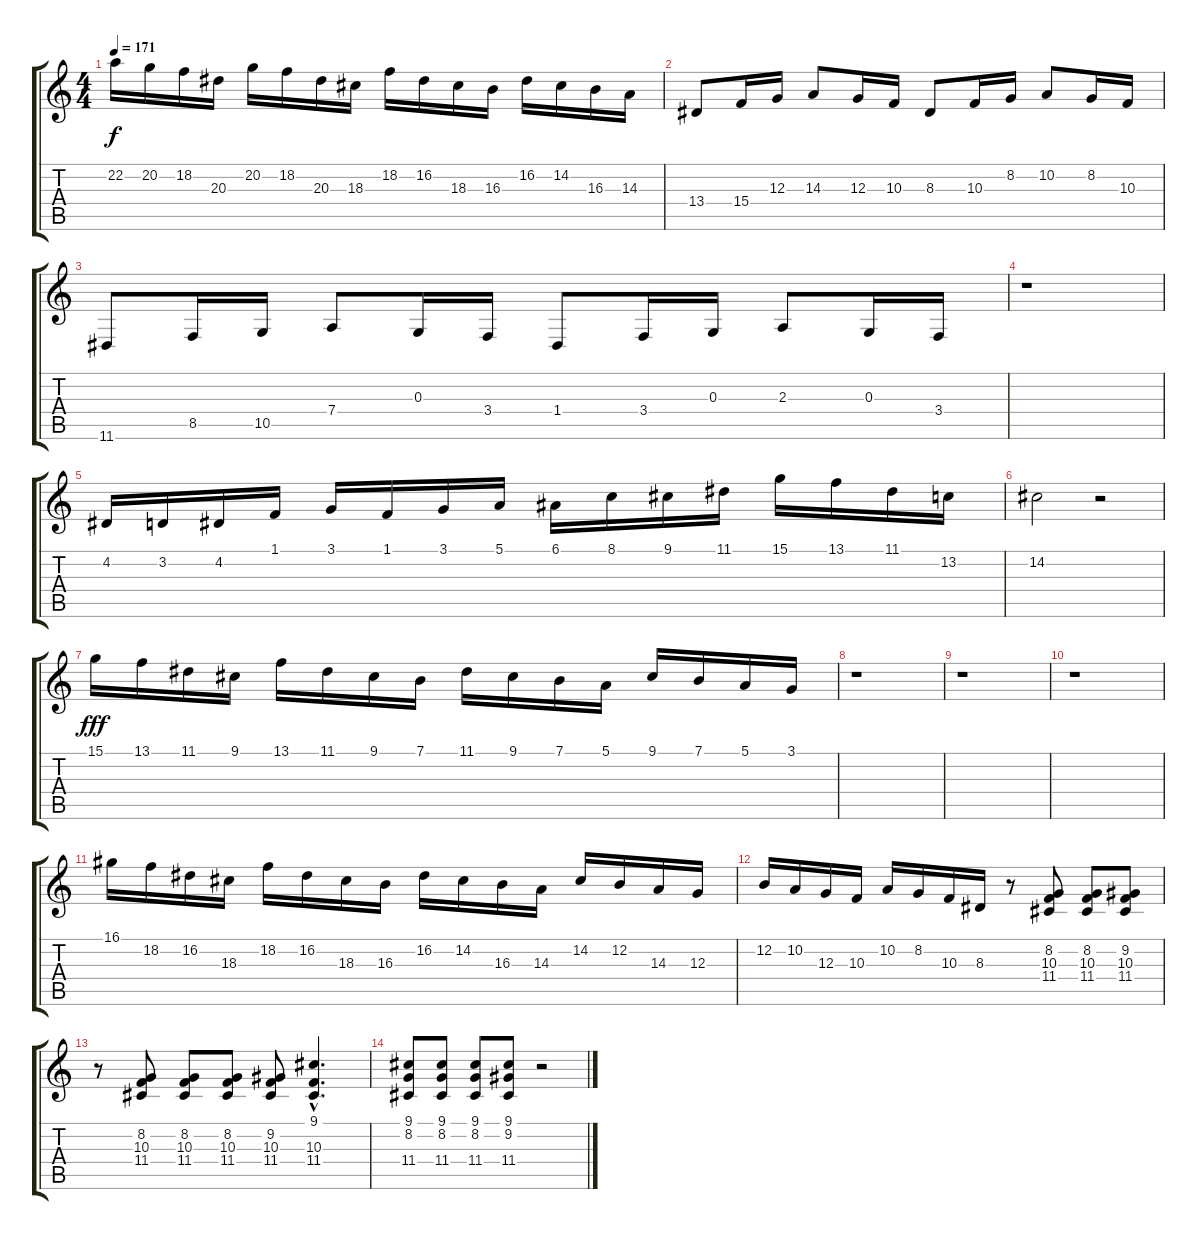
\track "" {instrument stringensemble1}
\staff {score tabs}
\tuning (E4 B3 G3 D3 A2 E2) {hide}
\ts (4 4)
\tempo 171
\clef g2
\ks c
22.2.16{dy f instrument flute} 20.2.16 18.2.16 20.3.16 20.2.16 18.2.16 20.3.16 18.3.16 18.2.16 16.2.16 18.3.16 16.3.16 16.2.16 14.2.16 16.3.16 14.3.16 |
13.4.8{instrument tenorsax} 15.4.16 12.3.16 14.3.8 12.3.16 10.3.16 8.3.8 10.3.16 8.2.16 10.2.8 8.2.16 10.3.16 |
11.6.8 8.5.16 10.5.16 7.4.8 0.3.16 3.4.16 1.4.8 3.4.16 0.3.16 2.3.8 0.3.16 3.4.16 |
r.1 |
4.2.16{instrument flute} 3.2.16 4.2.16 1.1.16 3.1.16 1.1.16 3.1.16 5.1.16 6.1.16 8.1.16 9.1.16 11.1.16 15.1.16 13.1.16 11.1.16 13.2.16 |
14.2.2 r.2 |
15.1.16{dy fff instrument stringensemble1} 13.1.16 11.1.16 9.1.16 13.1.16 11.1.16 9.1.16 7.1.16 11.1.16 9.1.16 7.1.16 5.1.16 9.1.16 7.1.16 5.1.16 3.1.16 |
r.1 |
r.1 |
r.1 |
16.1.16 18.2.16 16.2.16 18.3.16 18.2.16 16.2.16 18.3.16 16.3.16 16.2.16 14.2.16 16.3.16 14.3.16 14.2.16 12.2.16 14.3.16 12.3.16 |
12.2.16 10.2.16 12.3.16 10.3.16 10.2.16 8.2.16 10.3.16 8.3.16 r.8 (8.2 10.3 11.4).8 (8.2 10.3 11.4).8 (9.2 10.3 11.4).8 |
r.8 (8.2 10.3 11.4).8 (8.2 10.3 11.4).8 (8.2 10.3 11.4).8 (9.2 10.3 11.4).8 (9.1{hac} 10.3{hac} 11.4{hac}).4{d} |
(9.1 8.2 11.4).8 (9.1 8.2 11.4).8 (9.1 8.2 11.4).8 (9.1 9.2 11.4).8 r.2
